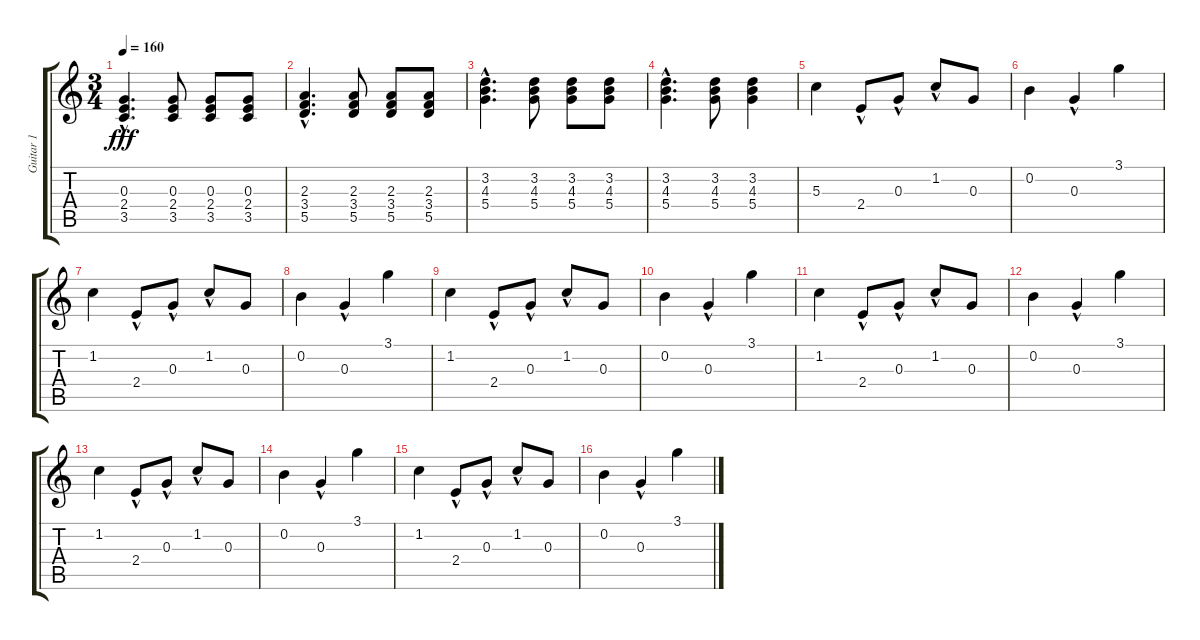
\track ("Guitar 1" "Guitar 1") {instrument acousticguitarsteel}
\staff {score tabs}
\tuning (E4 B3 G3 D3 A2 E2) {hide}
\ts (3 4)
\tempo 160
\clef g2
\ks c
(0.3{hac} 2.4{hac} 3.5{hac}).4{d dy fff} (0.3 2.4 3.5).8 (0.3 2.4 3.5).8 (0.3 2.4 3.5).8 |
(2.3{hac} 3.4{hac} 5.5{hac}).4{d} (2.3 3.4 5.5).8 (2.3 3.4 5.5).8 (2.3 3.4 5.5).8 |
(3.2{hac} 4.3{hac} 5.4{hac}).4{d} (3.2 4.3 5.4).8 (3.2 4.3 5.4).8 (3.2 4.3 5.4).8 |
(3.2{hac} 4.3{hac} 5.4{hac}).4{d} (3.2 4.3 5.4).8 (3.2 4.3 5.4).4 |
5.3.4 2.4{hac}.8 0.3{hac}.8 1.2{hac}.8 0.3.8 |
0.2.4 0.3{hac}.4 3.1.4 |
1.2.4 2.4{hac}.8 0.3{hac}.8 1.2{hac}.8 0.3.8 |
0.2.4 0.3{hac}.4 3.1.4 |
1.2.4 2.4{hac}.8 0.3{hac}.8 1.2{hac}.8 0.3.8 |
0.2.4 0.3{hac}.4 3.1.4 |
1.2.4 2.4{hac}.8 0.3{hac}.8 1.2{hac}.8 0.3.8 |
0.2.4 0.3{hac}.4 3.1.4 |
1.2.4 2.4{hac}.8 0.3{hac}.8 1.2{hac}.8 0.3.8 |
0.2.4 0.3{hac}.4 3.1.4 |
1.2.4 2.4{hac}.8 0.3{hac}.8 1.2{hac}.8 0.3.8 |
0.2.4 0.3{hac}.4 3.1.4
